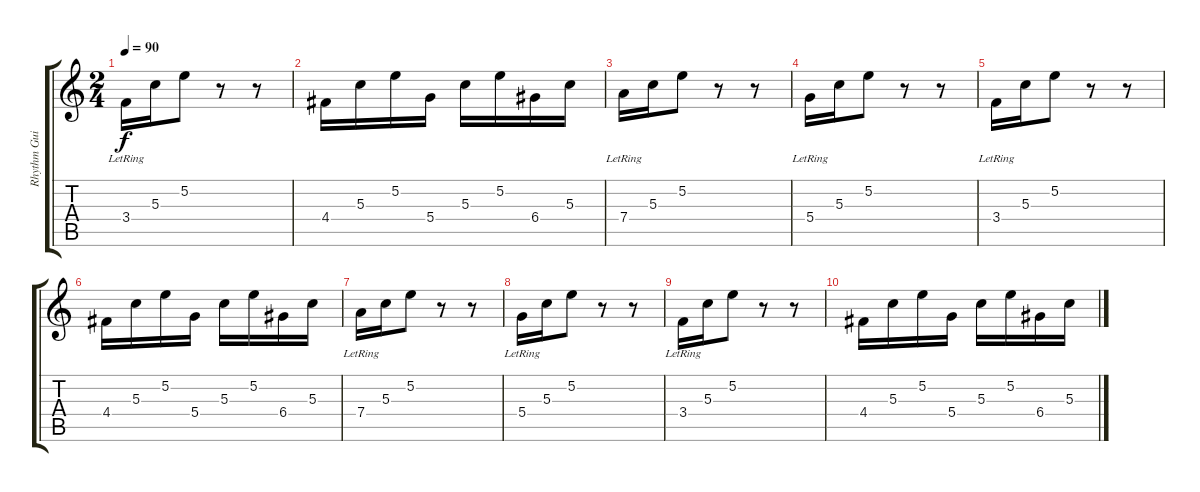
\track ("Rhythm Guitar" "Rhythm Gui") {instrument acousticguitarsteel}
\staff {score tabs}
\tuning (E4 B3 G3 D3 A2 E2) {hide}
\ts (2 4)
\tempo 90
\clef g2
\ks c
3.4{lr}.16{dy f} 5.3.16 5.2.8 r.8 r.8 |
4.4.16 5.3.16 5.2.16 5.4.16 5.3.16 5.2.16 6.4.16 5.3.16 |
7.4{lr}.16 5.3.16 5.2.8 r.8 r.8 |
5.4{lr}.16 5.3.16 5.2.8 r.8 r.8 |
3.4{lr}.16 5.3.16 5.2.8 r.8 r.8 |
4.4.16 5.3.16 5.2.16 5.4.16 5.3.16 5.2.16 6.4.16 5.3.16 |
7.4{lr}.16 5.3.16 5.2.8 r.8 r.8 |
5.4{lr}.16 5.3.16 5.2.8 r.8 r.8 |
3.4{lr}.16 5.3.16 5.2.8 r.8 r.8 |
4.4.16 5.3.16 5.2.16 5.4.16 5.3.16 5.2.16 6.4.16 5.3.16
